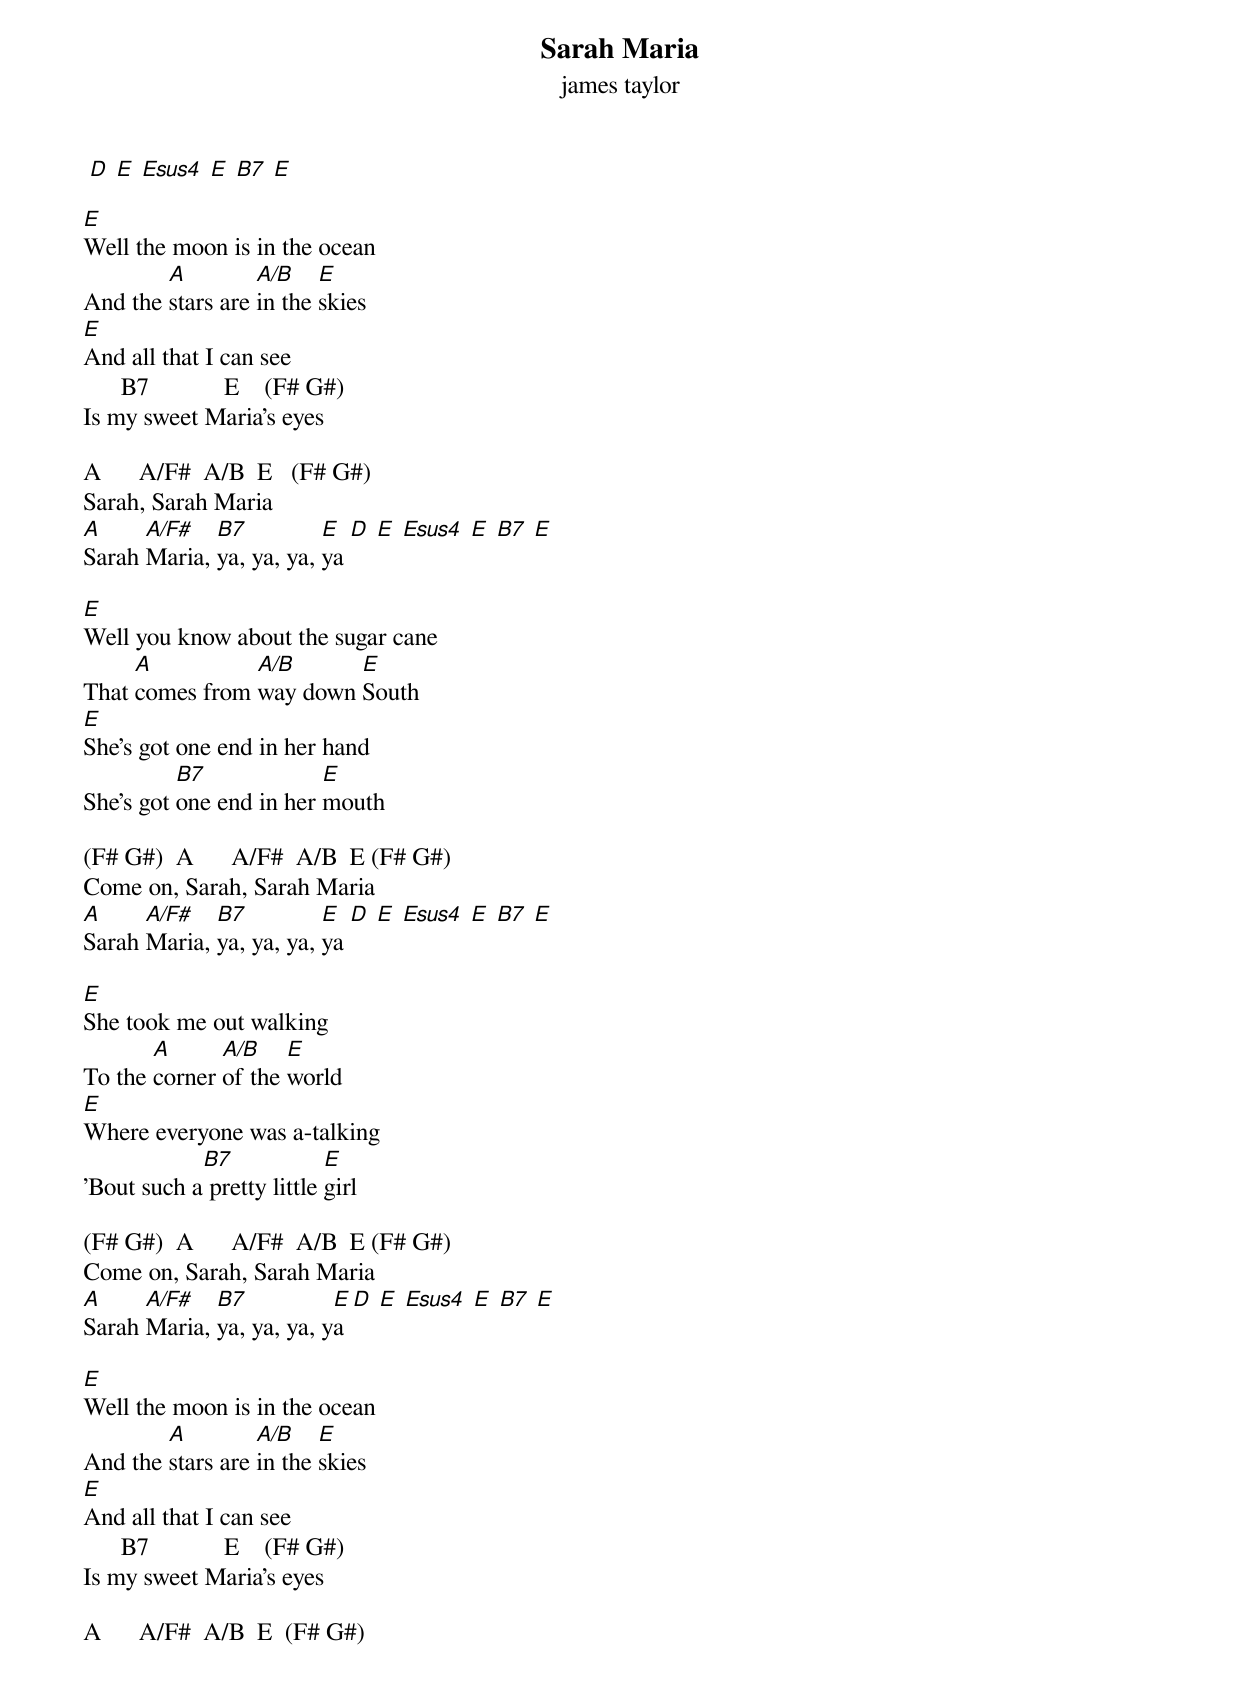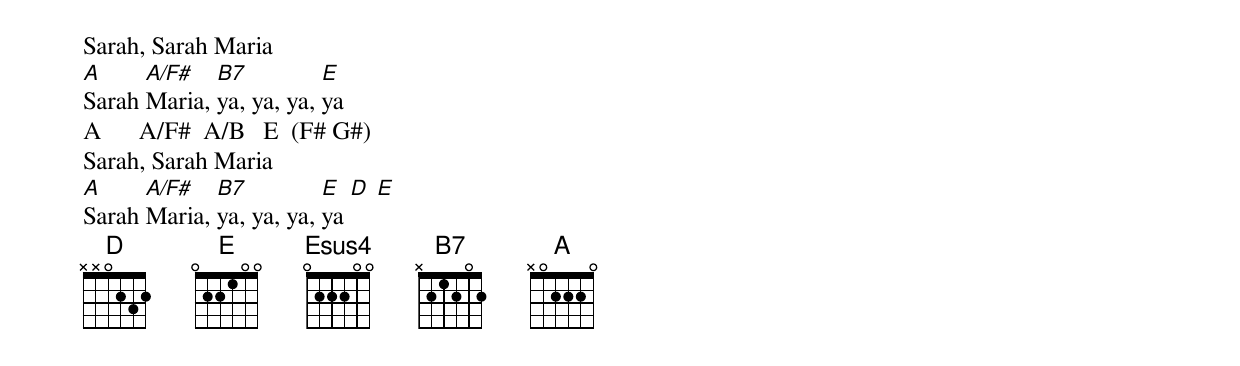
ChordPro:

{title: Sarah Maria}
{subtitle: james taylor}

 [D] [E] [Esus4] [E] [B7] [E]

[E]Well the moon is in the ocean
And the [A]stars are [A/B]in the [E]skies
[E]And all that I can see
      B7            E    (F# G#)
Is my sweet Maria's eyes

A      A/F#  A/B  E   (F# G#)
Sarah, Sarah Maria
[A]Sarah [A/F#]Maria, [B7]ya, ya, ya, [E]ya [D] [E] [Esus4] [E] [B7] [E]

[E]Well you know about the sugar cane
That [A]comes from [A/B]way down [E]South
[E]She's got one end in her hand
She's got [B7]one end in her [E]mouth

(F# G#)  A      A/F#  A/B  E (F# G#)
Come on, Sarah, Sarah Maria
[A]Sarah [A/F#]Maria, [B7]ya, ya, ya, [E]ya [D] [E] [Esus4] [E] [B7] [E]

[E]She took me out walking
To the [A]corner [A/B]of the [E]world
[E]Where everyone was a-talking
'Bout such a[B7] pretty little [E]girl

(F# G#)  A      A/F#  A/B  E (F# G#)
Come on, Sarah, Sarah Maria
[A]Sarah [A/F#]Maria, [B7]ya, ya, ya, y[E]a [D] [E] [Esus4] [E] [B7] [E]

[E]Well the moon is in the ocean
And the [A]stars are [A/B]in the [E]skies
[E]And all that I can see
      B7            E    (F# G#)
Is my sweet Maria's eyes

A      A/F#  A/B  E  (F# G#)
Sarah, Sarah Maria
[A]Sarah [A/F#]Maria, [B7]ya, ya, ya, [E]ya
A      A/F#  A/B   E  (F# G#)
Sarah, Sarah Maria
[A]Sarah [A/F#]Maria, [B7]ya, ya, ya, [E]ya [D] [E]
